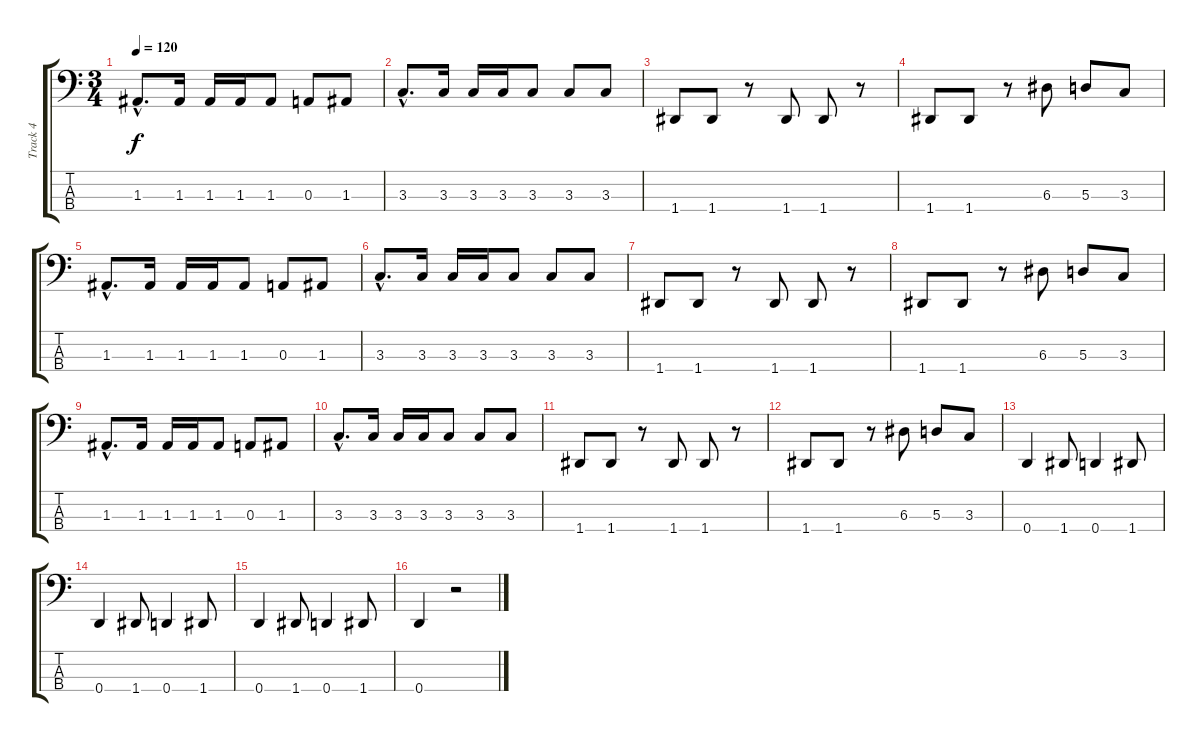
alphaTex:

\track ("Track 4" "Track 4") {instrument electricbasspick}
\staff {score tabs}
\tuning (G2 D2 A1 D1) {hide}
\ts (3 4)
\tempo 120
\clef f4
\ks c
1.3{hac}.8{d dy f} 1.3.16 1.3.16 1.3.16 1.3.8 0.3.8 1.3.8 |
3.3{hac}.8{d} 3.3.16 3.3.16 3.3.16 3.3.8 3.3.8 3.3.8 |
1.4.8 1.4.8 r.8 1.4.8 1.4.8 r.8 |
1.4.8 1.4.8 r.8 6.3.8 5.3.8 3.3.8 |
1.3{hac}.8{d} 1.3.16 1.3.16 1.3.16 1.3.8 0.3.8 1.3.8 |
3.3{hac}.8{d} 3.3.16 3.3.16 3.3.16 3.3.8 3.3.8 3.3.8 |
1.4.8 1.4.8 r.8 1.4.8 1.4.8 r.8 |
1.4.8 1.4.8 r.8 6.3.8 5.3.8 3.3.8 |
1.3{hac}.8{d} 1.3.16 1.3.16 1.3.16 1.3.8 0.3.8 1.3.8 |
3.3{hac}.8{d} 3.3.16 3.3.16 3.3.16 3.3.8 3.3.8 3.3.8 |
1.4.8 1.4.8 r.8 1.4.8 1.4.8 r.8 |
1.4.8 1.4.8 r.8 6.3.8 5.3.8 3.3.8 |
0.4.4 1.4.8 0.4.4 1.4.8 |
0.4.4 1.4.8 0.4.4 1.4.8 |
0.4.4 1.4.8 0.4.4 1.4.8 |
0.4.4 r.2
